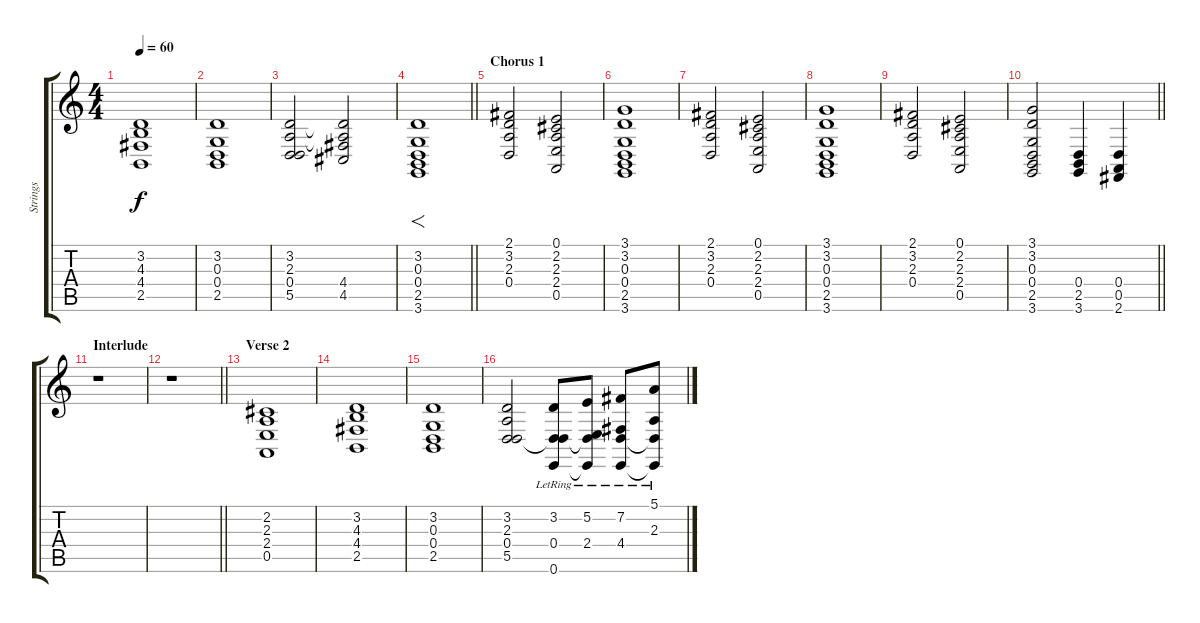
\track ("Strings" "Strings") {instrument stringensemble1}
\staff {score tabs}
\tuning (E4 B3 G3 D3 A2 E2) {hide}
\ts (4 4)
\tempo 60
\clef g2
\ks c
(3.2 4.3 4.4 2.5).1{dy f} |
(3.2 0.3 0.4 2.5).1 |
(3.2 2.3 0.4 5.5).2 (3.2{t} 2.3{t} 4.4 4.5).2 |
\barLineRight lightlight
(3.2 0.3 0.4 2.5 3.6).1{f} |
\section ("" "Chorus 1")
(2.1 3.2 2.3 0.4).2 (0.1 2.2 2.3 2.4 0.5).2 |
(3.1 3.2 0.3 0.4 2.5 3.6).1 |
(2.1 3.2 2.3 0.4).2 (0.1 2.2 2.3 2.4 0.5).2 |
(3.1 3.2 0.3 0.4 2.5 3.6).1 |
(2.1 3.2 2.3 0.4).2 (0.1 2.2 2.3 2.4 0.5).2 |
\barLineRight lightlight
(3.1 3.2 0.3 0.4 2.5 3.6).2 (0.4 2.5 3.6).4 (0.4 0.5 2.6).4 |
\section ("" "Interlude")
r.1 |
\barLineRight lightlight
r.1 |
\section ("" "Verse 2")
(2.2 2.3 2.4 0.5).1 |
(3.2 4.3 4.4 2.5).1 |
(3.2 0.3 0.4 2.5).1 |
(3.2 2.3 0.4 5.5).2 (3.2 0.4{lr} 5.5{t} 0.6).8 (5.2 2.4{lr} 5.5{t} 0.6{t}).8 (7.2 4.4{lr} 5.5{t} 0.6{t}).8 (5.1 2.3{lr} 5.5{t} 0.6{t}).8
